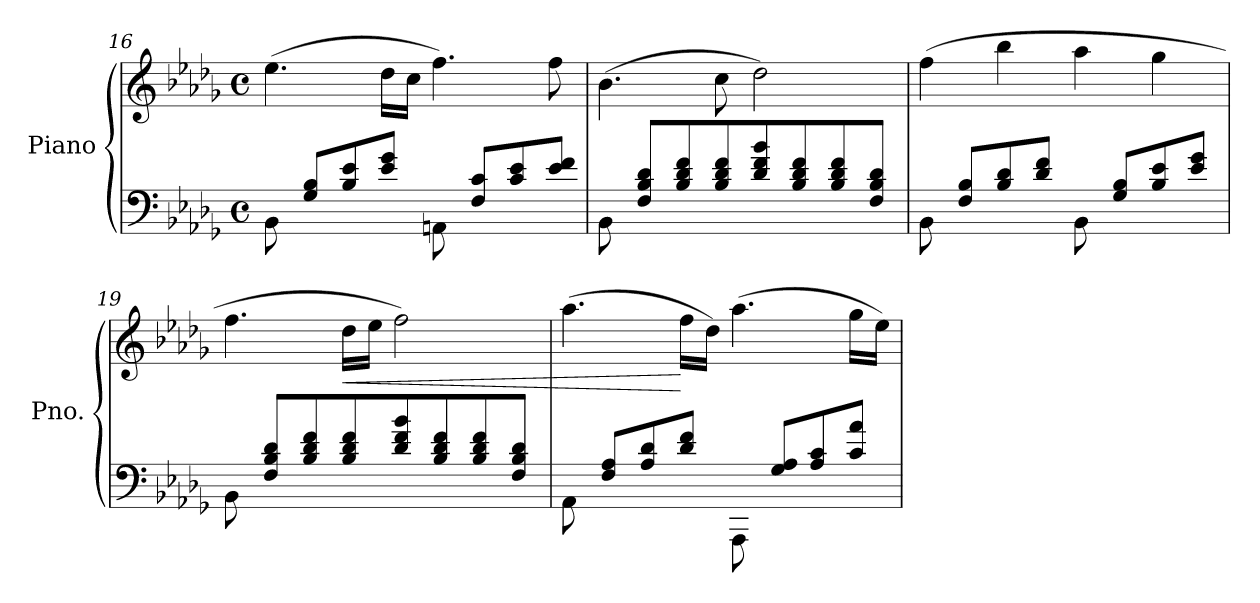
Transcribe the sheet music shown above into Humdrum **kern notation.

**kern	**kern	**dynam
*part1	*part1	*part1
*staff2	*staff1	*staff1/2
*I"Piano	*	*
*I'Pno.	*	*
*clefF4	*clefG2	*
*k[b-e-a-d-g-]	*k[b-e-a-d-g-]	*
*M4/4	*M4/4	*
*met(c)	*met(c)	*
=16	=16	=16
8BB-\	(4.ee-\	.
8G-/ 8B-/L	.	.
8B-/ 8e-/	.	.
8e-/ 8g-/J	16dd-\LL	.
.	16cc\JJ	.
8AAn\	4.ff\)	.
8F/ 8c/L	.	.
8c/ 8e-/	.	.
8e-/ 8f/J	8ff\	.
!!LO:LB:g=z
=17	=17	=17
8BB-\	(4.b-\	.
8F/ 8B-/ 8d-/L	.	.
8B-/ 8d-/ 8f/	.	.
8B-/ 8d-/ 8f/	8cc\	.
8d-/ 8f/ 8b-/	2dd-\)	.
8B-/ 8d-/ 8f/	.	.
8B-/ 8d-/ 8f/	.	.
8F/ 8B-/ 8d-/J	.	.
=18	=18	=18
8BB-\	(4ff\	.
8F/ 8B-/L	.	.
8B-/ 8d-/	4bb-\	.
8d-/ 8f/J	.	.
8BB-\	4aa-\	.
8G-/ 8B-/L	.	.
8B-/ 8e-/	4gg-\	.
8e-/ 8g-/J	.	.
=19	=19	=19
8BB-\	4.ff\	.
8F/ 8B-/ 8d-/L	.	.
8B-/ 8d-/ 8f/	.	.
!	!	!LO:HP:b
8B-/ 8d-/ 8f/	16dd-\LL	<
.	16ee-\JJ	.
8d-/ 8f/ 8b-/	2ff\)	.
8B-/ 8d-/ 8f/	.	.
8B-/ 8d-/ 8f/	.	.
8F/ 8B-/ 8d-/J	.	.
=20	=20	=20
8AA-\	(4.aa-\	.
8F/ 8A-/L	.	.
8A-/ 8d-/	.	.
8d-/ 8f/J	16ff\LL	[
.	16dd-\JJ)	.
8AAA-\	(4.aa-\	.
8G-/ 8A-/L	.	.
8A-/ 8c/	.	.
8c/ 8a-/J	16gg-\LL	.
.	16ee-\JJ)	.
=	=	=
*-	*-	*-
